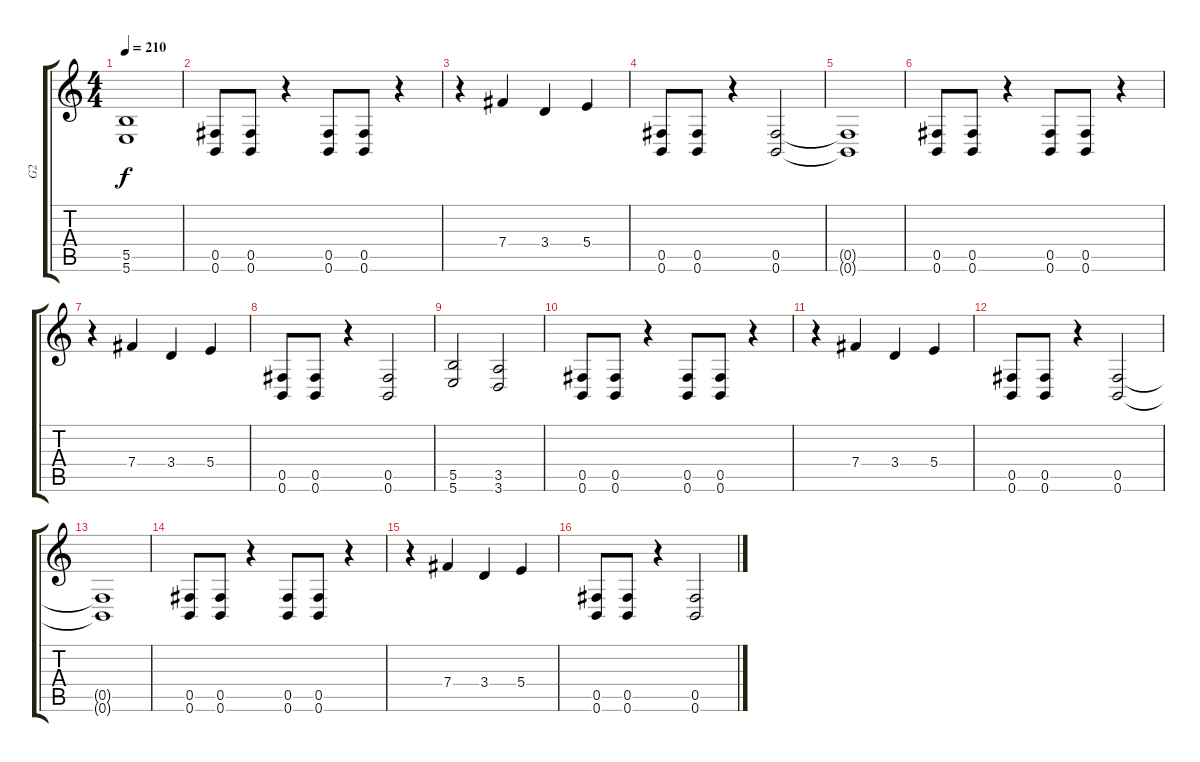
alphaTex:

\track ("G2" "G2") {instrument distortionguitar}
\staff {score tabs}
\tuning (Db4 Ab3 E3 B2 Gb2 B1) {hide}
\ts (4 4)
\tempo 210
\clef g2
\ks c
(5.5 5.6).1{dy f} |
(0.5 0.6).8 (0.5 0.6).8 r.4 (0.5 0.6).8 (0.5 0.6).8 r.4 |
r.4 7.4.4 3.4.4 5.4.4 |
(0.5 0.6).8 (0.5 0.6).8 r.4 (0.5 0.6).2 |
(0.5{t} 0.6{t}).1 |
(0.5 0.6).8 (0.5 0.6).8 r.4 (0.5 0.6).8 (0.5 0.6).8 r.4 |
r.4 7.4.4 3.4.4 5.4.4 |
(0.5 0.6).8 (0.5 0.6).8 r.4 (0.5 0.6).2 |
(5.5 5.6).2 (3.5 3.6).2 |
(0.5 0.6).8 (0.5 0.6).8 r.4 (0.5 0.6).8 (0.5 0.6).8 r.4 |
r.4 7.4.4 3.4.4 5.4.4 |
(0.5 0.6).8 (0.5 0.6).8 r.4 (0.5 0.6).2 |
(0.5{t} 0.6{t}).1 |
(0.5 0.6).8 (0.5 0.6).8 r.4 (0.5 0.6).8 (0.5 0.6).8 r.4 |
r.4 7.4.4 3.4.4 5.4.4 |
(0.5 0.6).8 (0.5 0.6).8 r.4 (0.5 0.6).2
